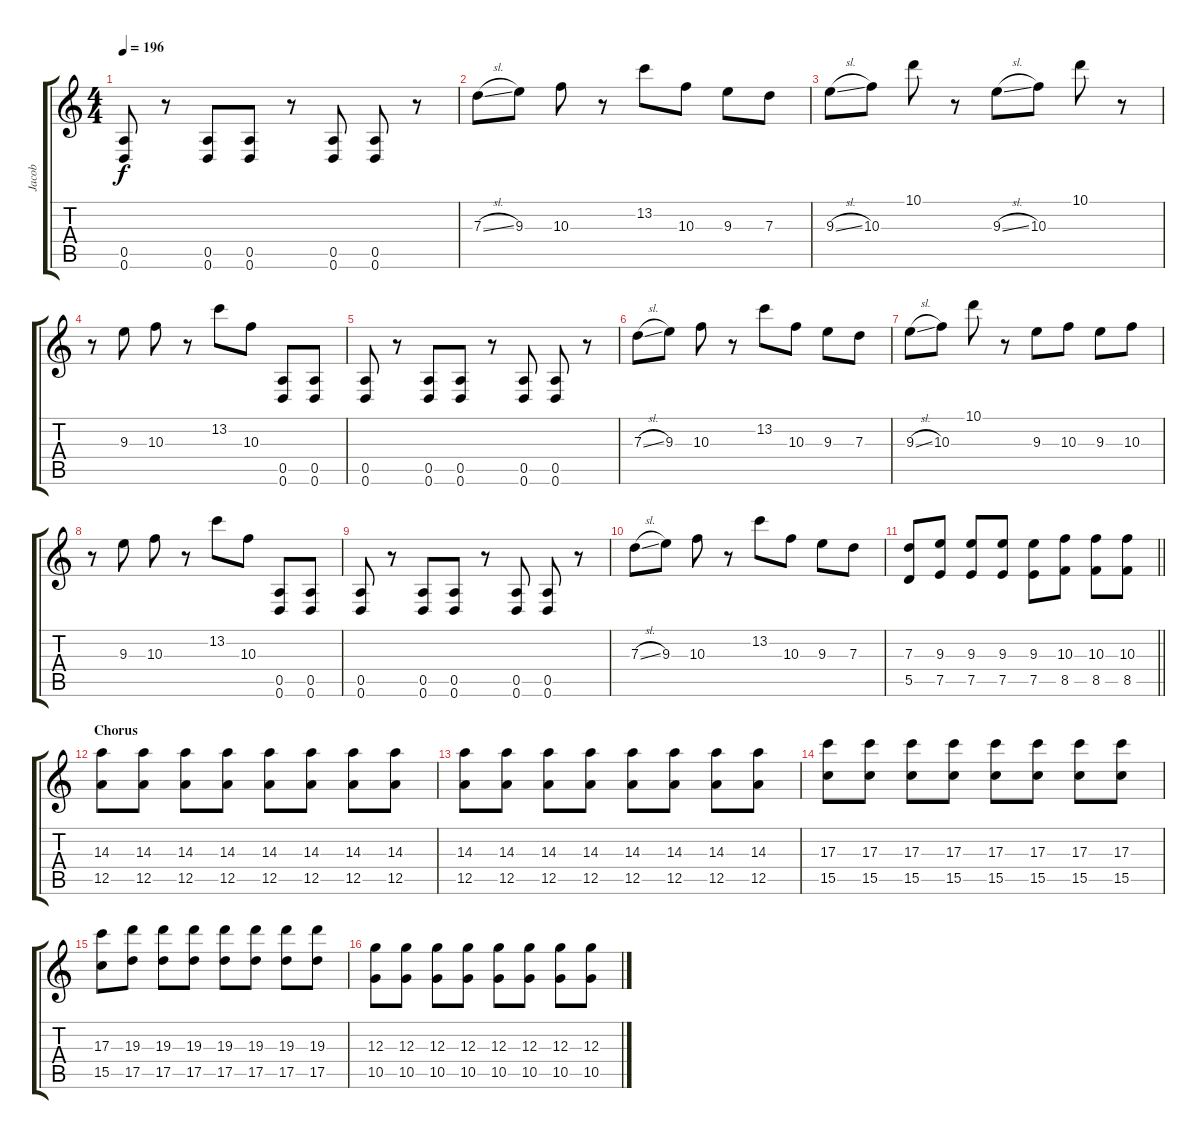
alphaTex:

\track ("Jacob" "Jacob") {instrument distortionguitar}
\staff {score tabs}
\tuning (E4 B3 G3 D3 A2 D2) {hide}
\ts (4 4)
\tempo 196
\clef g2
\ks aminor
(0.5 0.6).8{dy f} r.8 (0.5 0.6).8 (0.5 0.6).8 r.8 (0.5 0.6).8 (0.5 0.6).8 r.8 |
7.3{sl}.8 9.3.8 10.3.8 r.8 13.2.8 10.3.8 9.3.8 7.3.8 |
9.3{sl}.8 10.3.8 10.1.8 r.8 9.3{sl}.8 10.3.8 10.1.8 r.8 |
r.8 9.3.8 10.3.8 r.8 13.2.8 10.3.8 (0.5 0.6).8 (0.5 0.6).8 |
(0.5 0.6).8 r.8 (0.5 0.6).8 (0.5 0.6).8 r.8 (0.5 0.6).8 (0.5 0.6).8 r.8 |
7.3{sl}.8 9.3.8 10.3.8 r.8 13.2.8 10.3.8 9.3.8 7.3.8 |
9.3{sl}.8 10.3.8 10.1.8 r.8 9.3.8 10.3.8 9.3.8 10.3.8 |
r.8 9.3.8 10.3.8 r.8 13.2.8 10.3.8 (0.5 0.6).8 (0.5 0.6).8 |
(0.5 0.6).8 r.8 (0.5 0.6).8 (0.5 0.6).8 r.8 (0.5 0.6).8 (0.5 0.6).8 r.8 |
7.3{sl}.8 9.3.8 10.3.8 r.8 13.2.8 10.3.8 9.3.8 7.3.8 |
\barLineRight lightlight
(7.3 5.5).8 (9.3 7.5).8 (9.3 7.5).8 (9.3 7.5).8 (9.3 7.5).8 (10.3 8.5).8 (10.3 8.5).8 (10.3 8.5).8 |
\section ("" "Chorus")
(14.3 12.5).8 (14.3 12.5).8 (14.3 12.5).8 (14.3 12.5).8 (14.3 12.5).8 (14.3 12.5).8 (14.3 12.5).8 (14.3 12.5).8 |
(14.3 12.5).8 (14.3 12.5).8 (14.3 12.5).8 (14.3 12.5).8 (14.3 12.5).8 (14.3 12.5).8 (14.3 12.5).8 (14.3 12.5).8 |
(17.3 15.5).8 (17.3 15.5).8 (17.3 15.5).8 (17.3 15.5).8 (17.3 15.5).8 (17.3 15.5).8 (17.3 15.5).8 (17.3 15.5).8 |
(17.3 15.5).8 (19.3 17.5).8 (19.3 17.5).8 (19.3 17.5).8 (19.3 17.5).8 (19.3 17.5).8 (19.3 17.5).8 (19.3 17.5).8 |
(12.3 10.5).8 (12.3 10.5).8 (12.3 10.5).8 (12.3 10.5).8 (12.3 10.5).8 (12.3 10.5).8 (12.3 10.5).8 (12.3 10.5).8
